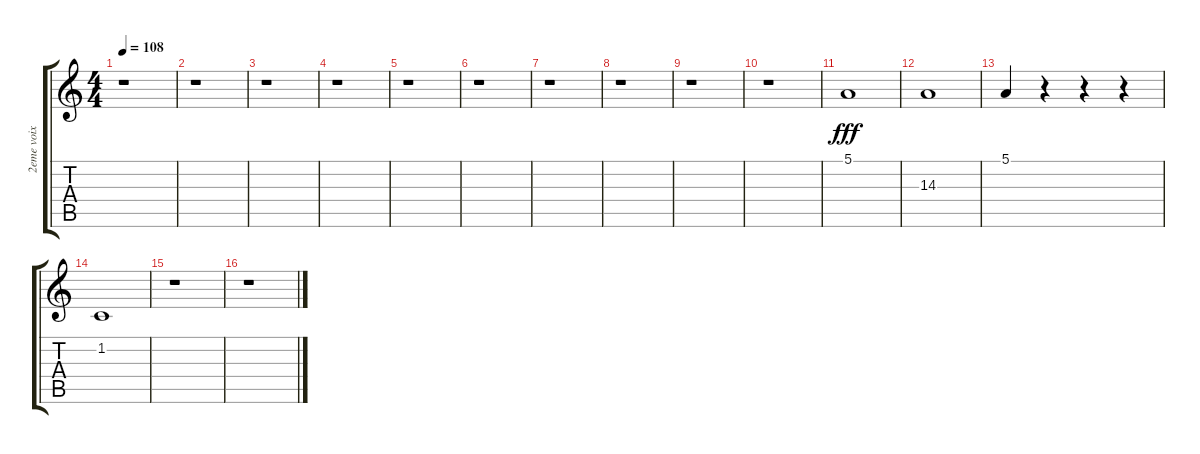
\track ("2eme voix" "2eme voix") {instrument cello}
\staff {score tabs}
\tuning (E4 B3 G3 D3 A2 E2) {hide}
\ts (4 4)
\tempo 108
\clef g2
\ks c
r.1{dy fff} |
r.1 |
r.1 |
r.1 |
r.1 |
r.1 |
r.1 |
r.1 |
r.1 |
r.1 |
5.1.1 |
14.3.1 |
5.1.4 r.4 r.4 r.4 |
1.2.1 |
r.1 |
r.1
